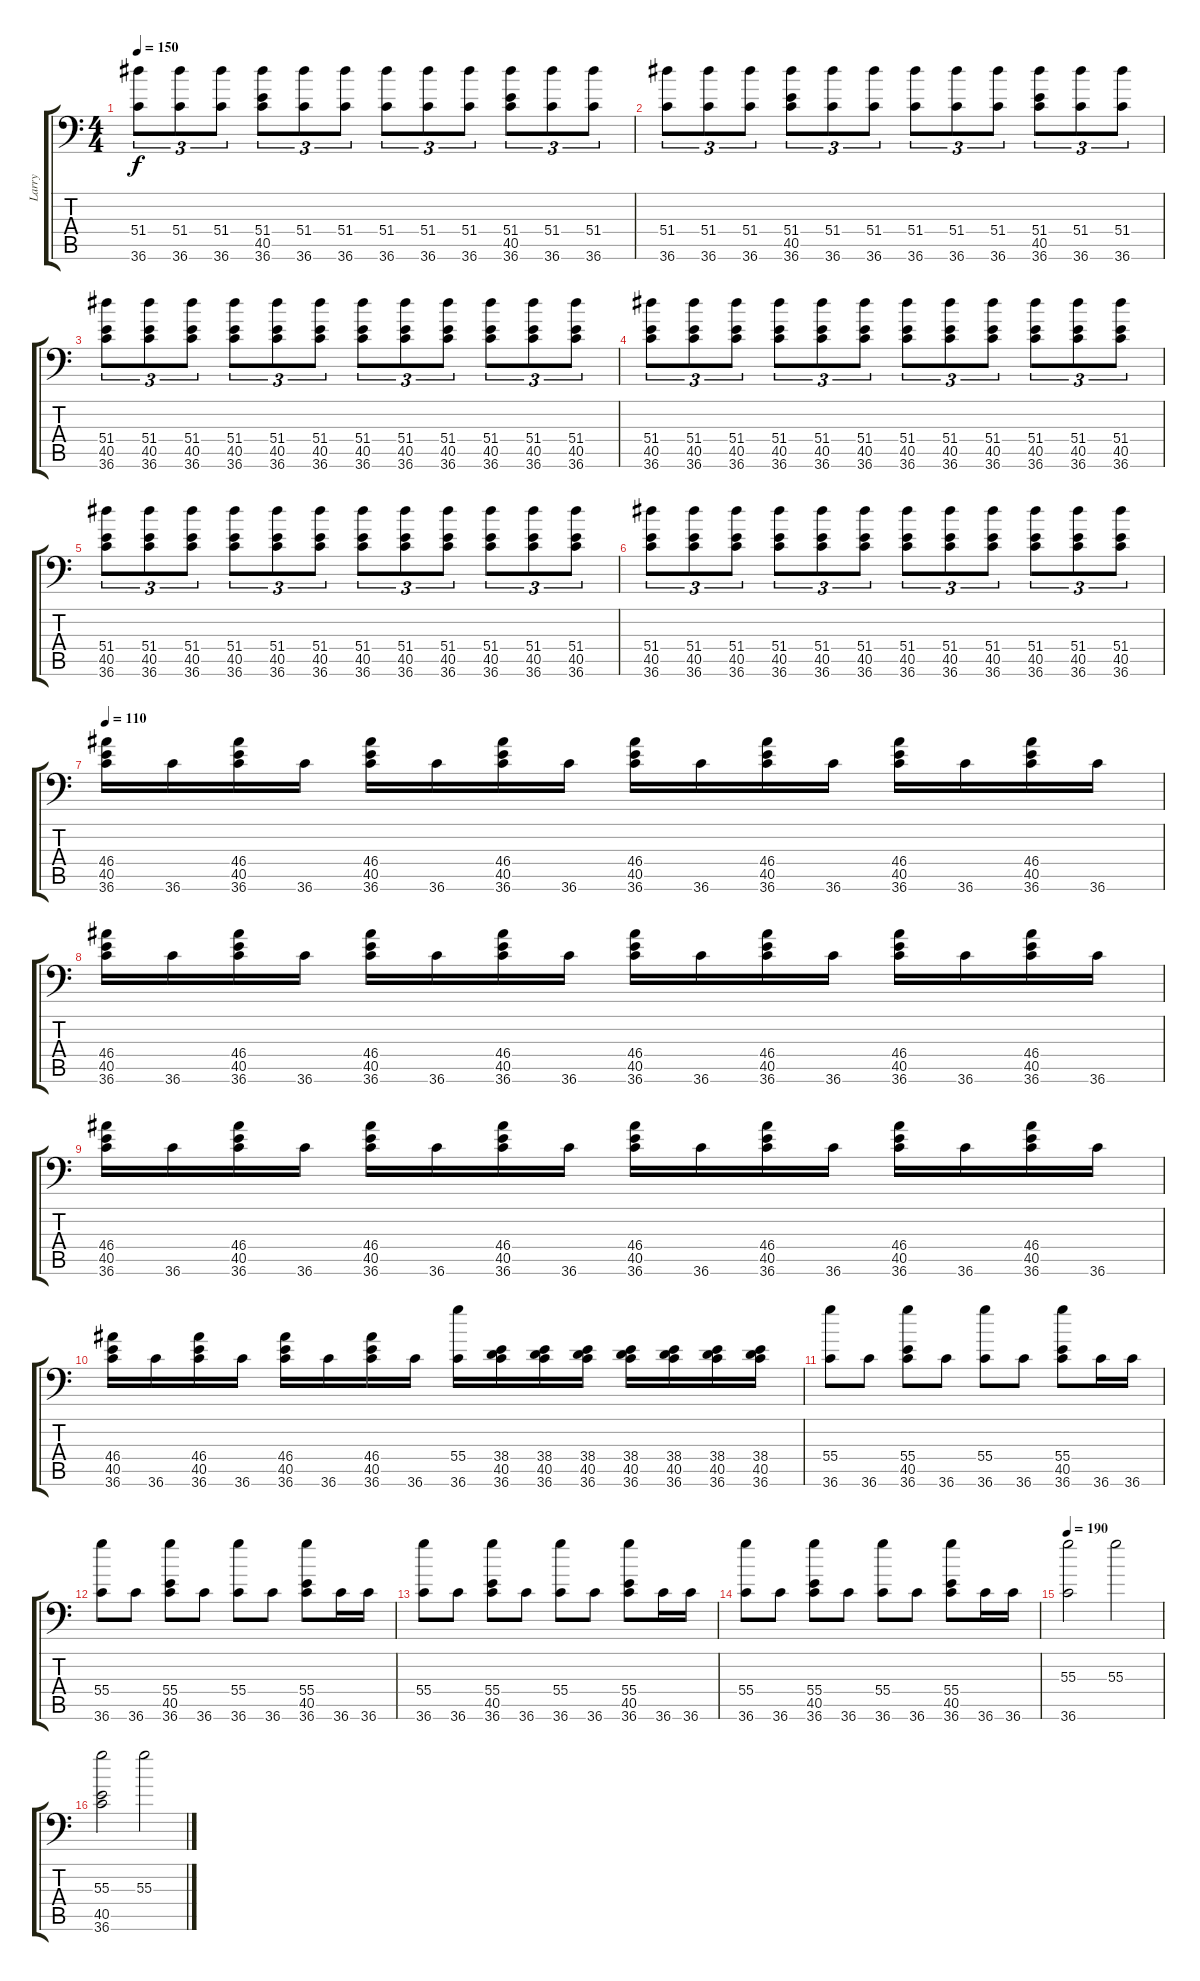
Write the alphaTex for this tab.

\track ("Larry" "Larry") {instrument acousticgrandpiano}
\staff {score tabs}
\tuning (C-1 C-1 C-1 C-1 C-1 C-1) {hide}
\ts (4 4)
\tempo 150
\clef f4
\ks c
(51.4 36.6).8{tu (3 2) dy f} (51.4 36.6).8{tu (3 2)} (51.4 36.6).8{tu (3 2)} (51.4 40.5 36.6).8{tu (3 2)} (51.4 36.6).8{tu (3 2)} (51.4 36.6).8{tu (3 2)} (51.4 36.6).8{tu (3 2)} (51.4 36.6).8{tu (3 2)} (51.4 36.6).8{tu (3 2)} (51.4 40.5 36.6).8{tu (3 2)} (51.4 36.6).8{tu (3 2)} (51.4 36.6).8{tu (3 2)} |
(51.4 36.6).8{tu (3 2)} (51.4 36.6).8{tu (3 2)} (51.4 36.6).8{tu (3 2)} (51.4 40.5 36.6).8{tu (3 2)} (51.4 36.6).8{tu (3 2)} (51.4 36.6).8{tu (3 2)} (51.4 36.6).8{tu (3 2)} (51.4 36.6).8{tu (3 2)} (51.4 36.6).8{tu (3 2)} (51.4 40.5 36.6).8{tu (3 2)} (51.4 36.6).8{tu (3 2)} (51.4 36.6).8{tu (3 2)} |
(51.4 40.5 36.6).8{tu (3 2)} (51.4 40.5 36.6).8{tu (3 2)} (51.4 40.5 36.6).8{tu (3 2)} (51.4 40.5 36.6).8{tu (3 2)} (51.4 40.5 36.6).8{tu (3 2)} (51.4 40.5 36.6).8{tu (3 2)} (51.4 40.5 36.6).8{tu (3 2)} (51.4 40.5 36.6).8{tu (3 2)} (51.4 40.5 36.6).8{tu (3 2)} (51.4 40.5 36.6).8{tu (3 2)} (51.4 40.5 36.6).8{tu (3 2)} (51.4 40.5 36.6).8{tu (3 2)} |
(51.4 40.5 36.6).8{tu (3 2)} (51.4 40.5 36.6).8{tu (3 2)} (51.4 40.5 36.6).8{tu (3 2)} (51.4 40.5 36.6).8{tu (3 2)} (51.4 40.5 36.6).8{tu (3 2)} (51.4 40.5 36.6).8{tu (3 2)} (51.4 40.5 36.6).8{tu (3 2)} (51.4 40.5 36.6).8{tu (3 2)} (51.4 40.5 36.6).8{tu (3 2)} (51.4 40.5 36.6).8{tu (3 2)} (51.4 40.5 36.6).8{tu (3 2)} (51.4 40.5 36.6).8{tu (3 2)} |
(51.4 40.5 36.6).8{tu (3 2)} (51.4 40.5 36.6).8{tu (3 2)} (51.4 40.5 36.6).8{tu (3 2)} (51.4 40.5 36.6).8{tu (3 2)} (51.4 40.5 36.6).8{tu (3 2)} (51.4 40.5 36.6).8{tu (3 2)} (51.4 40.5 36.6).8{tu (3 2)} (51.4 40.5 36.6).8{tu (3 2)} (51.4 40.5 36.6).8{tu (3 2)} (51.4 40.5 36.6).8{tu (3 2)} (51.4 40.5 36.6).8{tu (3 2)} (51.4 40.5 36.6).8{tu (3 2)} |
(51.4 40.5 36.6).8{tu (3 2)} (51.4 40.5 36.6).8{tu (3 2)} (51.4 40.5 36.6).8{tu (3 2)} (51.4 40.5 36.6).8{tu (3 2)} (51.4 40.5 36.6).8{tu (3 2)} (51.4 40.5 36.6).8{tu (3 2)} (51.4 40.5 36.6).8{tu (3 2)} (51.4 40.5 36.6).8{tu (3 2)} (51.4 40.5 36.6).8{tu (3 2)} (51.4 40.5 36.6).8{tu (3 2)} (51.4 40.5 36.6).8{tu (3 2)} (51.4 40.5 36.6).8{tu (3 2)} |
\tempo 110
(46.4 40.5 36.6).16 36.6.16 (46.4 40.5 36.6).16 36.6.16 (46.4 40.5 36.6).16 36.6.16 (46.4 40.5 36.6).16 36.6.16 (46.4 40.5 36.6).16 36.6.16 (46.4 40.5 36.6).16 36.6.16 (46.4 40.5 36.6).16 36.6.16 (46.4 40.5 36.6).16 36.6.16 |
(46.4 40.5 36.6).16 36.6.16 (46.4 40.5 36.6).16 36.6.16 (46.4 40.5 36.6).16 36.6.16 (46.4 40.5 36.6).16 36.6.16 (46.4 40.5 36.6).16 36.6.16 (46.4 40.5 36.6).16 36.6.16 (46.4 40.5 36.6).16 36.6.16 (46.4 40.5 36.6).16 36.6.16 |
(46.4 40.5 36.6).16 36.6.16 (46.4 40.5 36.6).16 36.6.16 (46.4 40.5 36.6).16 36.6.16 (46.4 40.5 36.6).16 36.6.16 (46.4 40.5 36.6).16 36.6.16 (46.4 40.5 36.6).16 36.6.16 (46.4 40.5 36.6).16 36.6.16 (46.4 40.5 36.6).16 36.6.16 |
(46.4 40.5 36.6).16 36.6.16 (46.4 40.5 36.6).16 36.6.16 (46.4 40.5 36.6).16 36.6.16 (46.4 40.5 36.6).16 36.6.16 (55.4 36.6).16 (38.4 40.5 36.6).16 (38.4 40.5 36.6).16 (38.4 40.5 36.6).16 (38.4 40.5 36.6).16 (38.4 40.5 36.6).16 (38.4 40.5 36.6).16 (38.4 40.5 36.6).16 |
(55.4 36.6).8 36.6.8 (55.4 40.5 36.6).8 36.6.8 (55.4 36.6).8 36.6.8 (55.4 40.5 36.6).8 36.6.16 36.6.16 |
(55.4 36.6).8 36.6.8 (55.4 40.5 36.6).8 36.6.8 (55.4 36.6).8 36.6.8 (55.4 40.5 36.6).8 36.6.16 36.6.16 |
(55.4 36.6).8 36.6.8 (55.4 40.5 36.6).8 36.6.8 (55.4 36.6).8 36.6.8 (55.4 40.5 36.6).8 36.6.16 36.6.16 |
(55.4 36.6).8 36.6.8 (55.4 40.5 36.6).8 36.6.8 (55.4 36.6).8 36.6.8 (55.4 40.5 36.6).8 36.6.16 36.6.16 |
\tempo 190
(55.3 36.6).2 55.3.2 |
(55.3 40.5 36.6).2 55.3.2
